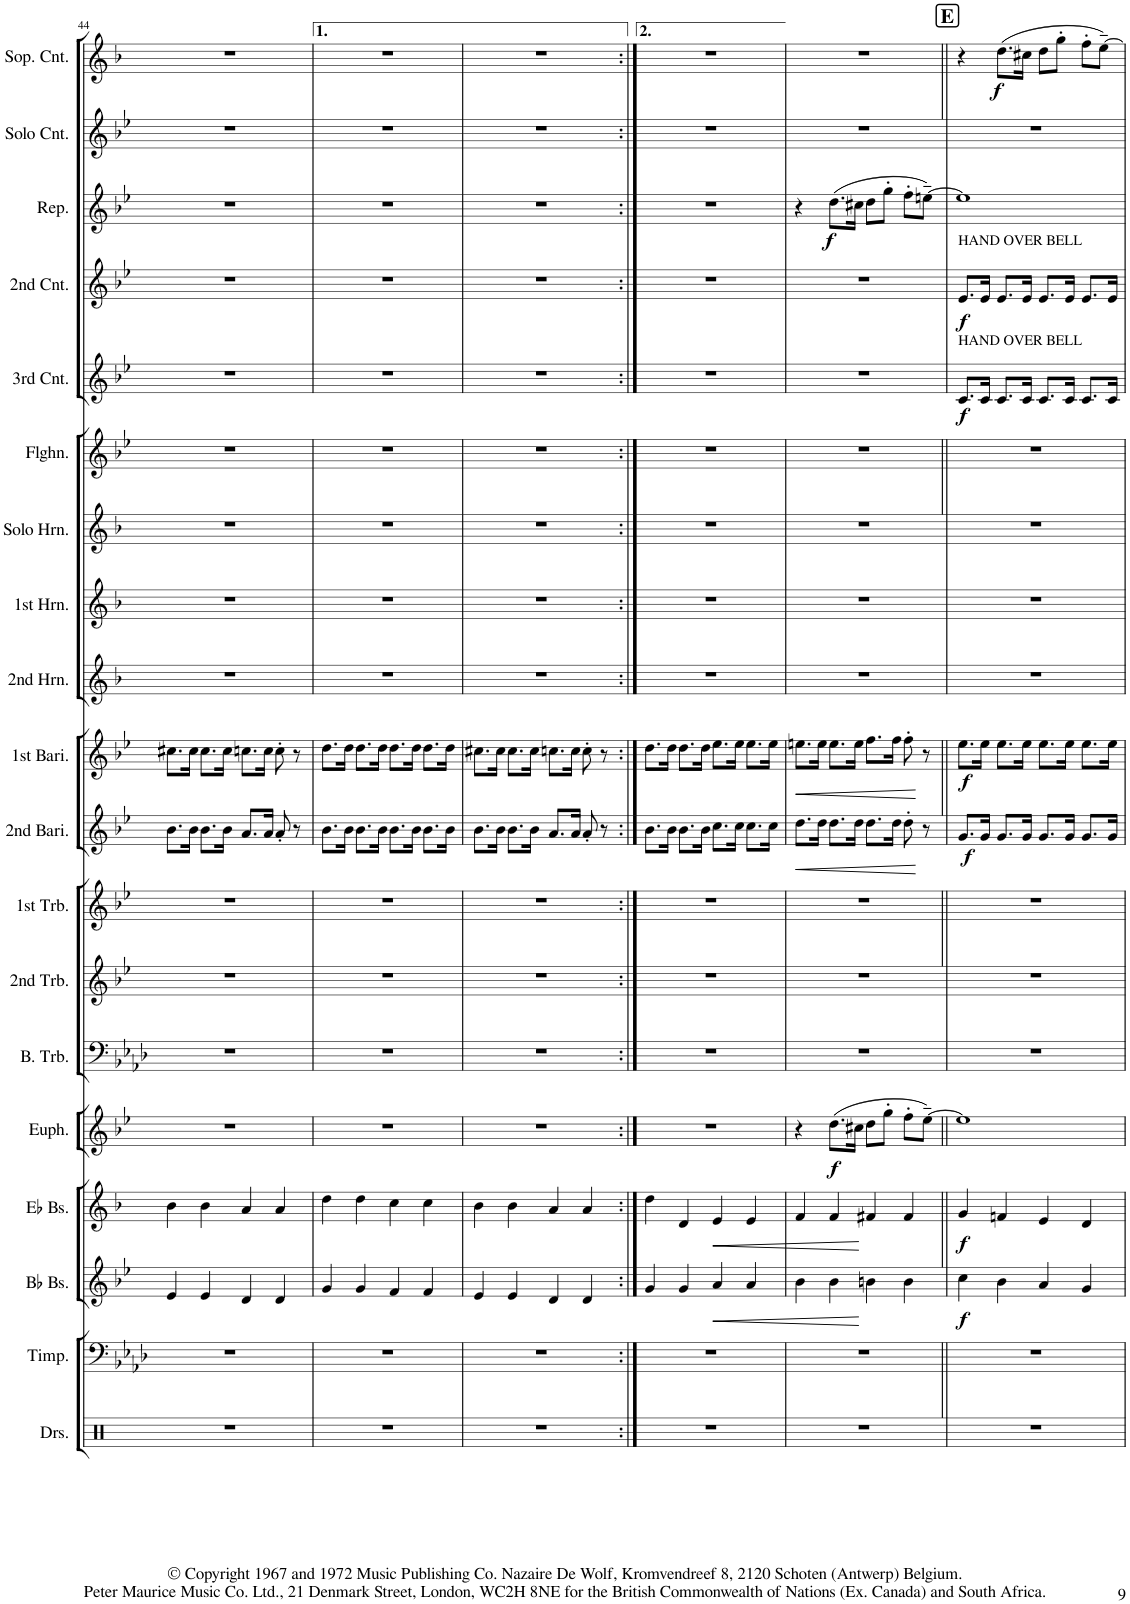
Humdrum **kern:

**kern	**kern	**kern	**dynam	**kern	**dynam	**kern	**dynam	**kern	**kern	**kern	**kern	**dynam	**kern	**dynam	**kern	**kern	**kern	**kern	**kern	**dynam	**kern	**dynam	**kern	**dynam	**kern	**kern	**dynam
*part19	*part18	*part17	*part17	*part16	*part16	*part15	*part15	*part14	*part13	*part12	*part11	*part11	*part10	*part10	*part9	*part8	*part7	*part6	*part5	*part5	*part4	*part4	*part3	*part3	*part2	*part1	*part1
*staff19	*staff18	*staff17	*staff17	*staff16	*staff16	*staff15	*staff15	*staff14	*staff13	*staff12	*staff11	*staff11	*staff10	*staff10	*staff9	*staff8	*staff7	*staff6	*staff5	*staff5	*staff4	*staff4	*staff3	*staff3	*staff2	*staff1	*staff1
*I"Drumset	*I"Timpani	*I"Bb Bass	*	*I"Eb Bass	*	*I"Euphonium	*	*I"Bass Trombone	*I"2nd Trombone	*I"1st Trombone	*I"2nd Baritone	*	*I"1st Baritone	*	*I"2nd Horn	*I"1st Horn	*I"Solo Horn	*I"Flugelhorn	*I"3rd Cornet	*	*I"2nd Cornet	*	*I"Repiano	*	*I"Solo Cornet	*I"Soprano Cornet	*
*I'Drs.	*I'Timp.	*I'Bb Bs.	*	*I'Eb Bs.	*	*I'Euph.	*	*I'B. Trb.	*I'2nd Trb.	*I'1st Trb.	*I'2nd Bari.	*	*I'1st Bari.	*	*I'2nd Hrn.	*I'1st Hrn.	*I'Solo Hrn.	*I'Flghn.	*I'3rd Cnt.	*	*I'2nd Cnt.	*	*I'Rep.	*	*I'Solo Cnt.	*I'Sop. Cnt.	*
!!LO:PB:g=z
*clefX	*clefF4	*clefG2	*	*clefG2	*	*clefG2	*	*clefF4	*clefG2	*clefG2	*clefG2	*	*clefG2	*	*clefG2	*clefG2	*clefG2	*clefG2	*clefG2	*	*clefG2	*	*clefG2	*	*clefG2	*clefG2	*
*	*	*Trd15c26	*	*Trd12c21	*	*Trd8c14	*	*Trd7c12	*Trd1c2	*Trd1c2	*Trd1c2	*	*Trd1c2	*	*Trd5c9	*Trd5c9	*Trd5c9	*Trd1c2	*Trd1c2	*	*Trd1c2	*	*Trd1c2	*	*Trd1c2	*Trd-2c-3	*
*k[]	*k[b-e-a-d-]	*k[b-e-]	*	*k[b-]	*	*k[b-e-]	*	*k[b-e-a-d-]	*k[b-e-]	*k[b-e-]	*k[b-e-]	*	*k[b-e-]	*	*k[b-]	*k[b-]	*k[b-]	*k[b-e-]	*k[b-e-]	*	*k[b-e-]	*	*k[b-e-]	*	*k[b-e-]	*k[b-]	*
*M2/2	*M2/2	*M2/2	*	*M2/2	*	*M2/2	*	*M2/2	*M2/2	*M2/2	*M2/2	*	*M2/2	*	*M2/2	*M2/2	*M2/2	*M2/2	*M2/2	*	*M2/2	*	*M2/2	*	*M2/2	*M2/2	*
*met(c|)	*met(c|)	*met(c|)	*	*met(c|)	*	*met(c|)	*	*met(c|)	*met(c|)	*met(c|)	*met(c|)	*	*met(c|)	*	*met(c|)	*met(c|)	*met(c|)	*met(c|)	*met(c|)	*	*met(c|)	*	*met(c|)	*	*met(c|)	*met(c|)	*
=44	=44	=44	=44	=44	=44	=44	=44	=44	=44	=44	=44	=44	=44	=44	=44	=44	=44	=44	=44	=44	=44	=44	=44	=44	=44	=44	=44
1r	1r	4e-/	.	4b-\	.	1r	.	1r	1r	1r	8.b-\L	.	8.cc#X\L	.	1r	1r	1r	1r	1r	.	1r	.	1r	.	1r	1r	.
.	.	.	.	.	.	.	.	.	.	.	16b-\Jk	.	16cc#\Jk	.	.	.	.	.	.	.	.	.	.	.	.	.	.
.	.	4e-/	.	4b-\	.	.	.	.	.	.	8.b-\L	.	8.cc#\L	.	.	.	.	.	.	.	.	.	.	.	.	.	.
.	.	.	.	.	.	.	.	.	.	.	16b-\Jk	.	16cc#\Jk	.	.	.	.	.	.	.	.	.	.	.	.	.	.
.	.	4d/	.	4a/	.	.	.	.	.	.	8.a/L	.	8.ccn\L	.	.	.	.	.	.	.	.	.	.	.	.	.	.
.	.	.	.	.	.	.	.	.	.	.	16a/Jk	.	16cc\Jk	.	.	.	.	.	.	.	.	.	.	.	.	.	.
.	.	4d/	.	4a/	.	.	.	.	.	.	8a'/	.	8cc'\	.	.	.	.	.	.	.	.	.	.	.	.	.	.
.	.	.	.	.	.	.	.	.	.	.	8r	.	8r	.	.	.	.	.	.	.	.	.	.	.	.	.	.
=45	=45	=45	=45	=45	=45	=45	=45	=45	=45	=45	=45	=45	=45	=45	=45	=45	=45	=45	=45	=45	=45	=45	=45	=45	=45	=45	=45
1r	1r	4g/	.	4dd\	.	1r	.	1r	1r	1r	8.b-\L	.	8.dd\L	.	1r	1r	1r	1r	1r	.	1r	.	1r	.	1r	1r	.
.	.	.	.	.	.	.	.	.	.	.	16b-\Jk	.	16dd\Jk	.	.	.	.	.	.	.	.	.	.	.	.	.	.
.	.	4g/	.	4dd\	.	.	.	.	.	.	8.b-\L	.	8.dd\L	.	.	.	.	.	.	.	.	.	.	.	.	.	.
.	.	.	.	.	.	.	.	.	.	.	16b-\Jk	.	16dd\Jk	.	.	.	.	.	.	.	.	.	.	.	.	.	.
.	.	4f/	.	4cc\	.	.	.	.	.	.	8.b-\L	.	8.dd\L	.	.	.	.	.	.	.	.	.	.	.	.	.	.
.	.	.	.	.	.	.	.	.	.	.	16b-\Jk	.	16dd\Jk	.	.	.	.	.	.	.	.	.	.	.	.	.	.
.	.	4f/	.	4cc\	.	.	.	.	.	.	8.b-\L	.	8.dd\L	.	.	.	.	.	.	.	.	.	.	.	.	.	.
.	.	.	.	.	.	.	.	.	.	.	16b-\Jk	.	16dd\Jk	.	.	.	.	.	.	.	.	.	.	.	.	.	.
=46	=46	=46	=46	=46	=46	=46	=46	=46	=46	=46	=46	=46	=46	=46	=46	=46	=46	=46	=46	=46	=46	=46	=46	=46	=46	=46	=46
1r	1r	4e-/	.	4b-\	.	1r	.	1r	1r	1r	8.b-\L	.	8.cc#X\L	.	1r	1r	1r	1r	1r	.	1r	.	1r	.	1r	1r	.
.	.	.	.	.	.	.	.	.	.	.	16b-\Jk	.	16cc#\Jk	.	.	.	.	.	.	.	.	.	.	.	.	.	.
.	.	4e-/	.	4b-\	.	.	.	.	.	.	8.b-\L	.	8.cc#\L	.	.	.	.	.	.	.	.	.	.	.	.	.	.
.	.	.	.	.	.	.	.	.	.	.	16b-\Jk	.	16cc#\Jk	.	.	.	.	.	.	.	.	.	.	.	.	.	.
.	.	4d/	.	4a/	.	.	.	.	.	.	8.a/L	.	8.ccn\L	.	.	.	.	.	.	.	.	.	.	.	.	.	.
.	.	.	.	.	.	.	.	.	.	.	16a/Jk	.	16cc\Jk	.	.	.	.	.	.	.	.	.	.	.	.	.	.
.	.	4d/	.	4a/	.	.	.	.	.	.	8a'/	.	8cc'\	.	.	.	.	.	.	.	.	.	.	.	.	.	.
.	.	.	.	.	.	.	.	.	.	.	8r	.	8r	.	.	.	.	.	.	.	.	.	.	.	.	.	.
=47:|!	=47:|!	=47:|!	=47:|!	=47:|!	=47:|!	=47:|!	=47:|!	=47:|!	=47:|!	=47:|!	=47:|!	=47:|!	=47:|!	=47:|!	=47:|!	=47:|!	=47:|!	=47:|!	=47:|!	=47:|!	=47:|!	=47:|!	=47:|!	=47:|!	=47:|!	=47:|!	=47:|!
1r	1r	4g/	.	4dd\	.	1r	.	1r	1r	1r	8.b-\L	.	8.dd\L	.	1r	1r	1r	1r	1r	.	1r	.	1r	.	1r	1r	.
.	.	.	.	.	.	.	.	.	.	.	16b-\Jk	.	16dd\Jk	.	.	.	.	.	.	.	.	.	.	.	.	.	.
.	.	4g/	.	4d/	.	.	.	.	.	.	8.b-\L	.	8.dd\L	.	.	.	.	.	.	.	.	.	.	.	.	.	.
.	.	.	.	.	.	.	.	.	.	.	16b-\Jk	.	16dd\Jk	.	.	.	.	.	.	.	.	.	.	.	.	.	.
!	!	!	!LO:HP:b	!	!LO:HP:b	!	!	!	!	!	!	!	!	!	!	!	!	!	!	!	!	!	!	!	!	!	!
.	.	4a/	<	4e/	<	.	.	.	.	.	8.cc\L	.	8.ee-\L	.	.	.	.	.	.	.	.	.	.	.	.	.	.
.	.	.	.	.	.	.	.	.	.	.	16cc\Jk	.	16ee-\Jk	.	.	.	.	.	.	.	.	.	.	.	.	.	.
.	.	4a/	.	4e/	.	.	.	.	.	.	8.cc\L	.	8.ee-\L	.	.	.	.	.	.	.	.	.	.	.	.	.	.
.	.	.	.	.	.	.	.	.	.	.	16cc\Jk	.	16ee-\Jk	.	.	.	.	.	.	.	.	.	.	.	.	.	.
=48	=48	=48	=48	=48	=48	=48	=48	=48	=48	=48	=48	=48	=48	=48	=48	=48	=48	=48	=48	=48	=48	=48	=48	=48	=48	=48	=48
!	!	!	!	!	!	!	!	!	!	!	!	!LO:HP:b	!	!LO:HP:b	!	!	!	!	!	!	!	!	!	!	!	!	!
1r	1r	4b-\	.	4f/	.	4r	.	1r	1r	1r	8.dd\L	<	8.een\L	<	1r	1r	1r	1r	1r	.	1r	.	4r	.	1r	1r	.
.	.	.	.	.	.	.	.	.	.	.	16dd\Jk	.	16ee\Jk	.	.	.	.	.	.	.	.	.	.	.	.	.	.
!	!	!	!	!	!	!	!LO:DY:b	!	!	!	!	!	!	!	!	!	!	!	!	!	!	!	!	!LO:DY:b	!	!	!
.	.	4b-\	.	4f/	.	(8.dd\L	f	.	.	.	8.dd\L	.	8.ee\L	.	.	.	.	.	.	.	.	.	(8.dd\L	f	.	.	.
.	.	.	.	.	.	16cc#X\Jk	.	.	.	.	16dd\Jk	.	16ee\Jk	.	.	.	.	.	.	.	.	.	16cc#X\Jk	.	.	.	.
.	.	4bn\	[	4f#X/	[	8dd\L	.	.	.	.	8.dd\L	.	8.ff\L	.	.	.	.	.	.	.	.	.	8dd\L	.	.	.	.
.	.	.	.	.	.	8gg'\J	.	.	.	.	.	.	.	.	.	.	.	.	.	.	.	.	8gg'\J	.	.	.	.
.	.	.	.	.	.	.	.	.	.	.	16dd\Jk	.	16ff\Jk	.	.	.	.	.	.	.	.	.	.	.	.	.	.
.	.	4b\	.	4f#/	.	8ff'\L	.	.	.	.	8dd'\	.	8ff'\	.	.	.	.	.	.	.	.	.	8ff'\L	.	.	.	.
.	.	.	.	.	.	[8ee-~\J)	.	.	.	.	8r	[	8r	[	.	.	.	.	.	.	.	.	[8een~\J)	.	.	.	.
!!LO:REH:place=s1:a:B:cj:fs=14:t=E
=49||	=49||	=49||	=49||	=49||	=49||	=49||	=49||	=49||	=49||	=49||	=49||	=49||	=49||	=49||	=49||	=49||	=49||	=49||	=49||	=49||	=49||	=49||	=49||	=49||	=49||	=49||	=49||
!	!	!	!	!	!	!	!	!	!	!	!	!	!	!	!	!	!	!	!	!	!LO:TX:a:t=HAND OVER BELL	!	!	!	!	!	!
!	!	!	!	!	!	!	!	!	!	!	!	!	!	!	!	!	!	!	!LO:TX:a:t=HAND OVER BELL	!	!	!	!	!	!	!	!
!	!	!	!LO:DY:b	!	!LO:DY:b	!	!	!	!	!	!	!LO:DY:b	!	!LO:DY:b	!	!	!	!	!	!LO:DY:b	!	!LO:DY:b	!	!	!	!	!
1r	1r	4cc\	f	4g/	f	1ee-]	.	1r	1r	1r	8.g/L	f	8.ee-\L	f	1r	1r	1r	1r	8.c/L	f	8.e-/L	f	1ee]	.	1r	4r	.
.	.	.	.	.	.	.	.	.	.	.	16g/Jk	.	16ee-\Jk	.	.	.	.	.	16c/Jk	.	16e-/Jk	.	.	.	.	.	.
!	!	!	!	!	!	!	!	!	!	!	!	!	!	!	!	!	!	!	!	!	!	!	!	!	!	!	!LO:DY:b
.	.	4b-\	.	4fn/	.	.	.	.	.	.	8.g/L	.	8.ee-\L	.	.	.	.	.	8.c/L	.	8.e-/L	.	.	.	.	(8.dd\L	f
.	.	.	.	.	.	.	.	.	.	.	16g/Jk	.	16ee-\Jk	.	.	.	.	.	16c/Jk	.	16e-/Jk	.	.	.	.	16cc#X\Jk	.
.	.	4a/	.	4e/	.	.	.	.	.	.	8.g/L	.	8.ee-\L	.	.	.	.	.	8.c/L	.	8.e-/L	.	.	.	.	8dd\L	.
.	.	.	.	.	.	.	.	.	.	.	.	.	.	.	.	.	.	.	.	.	.	.	.	.	.	8gg'\J	.
.	.	.	.	.	.	.	.	.	.	.	16g/Jk	.	16ee-\Jk	.	.	.	.	.	16c/Jk	.	16e-/Jk	.	.	.	.	.	.
.	.	4g/	.	4d/	.	.	.	.	.	.	8.g/L	.	8.ee-\L	.	.	.	.	.	8.c/L	.	8.e-/L	.	.	.	.	8ff'\L	.
.	.	.	.	.	.	.	.	.	.	.	.	.	.	.	.	.	.	.	.	.	.	.	.	.	.	[8ee~\J)	.
.	.	.	.	.	.	.	.	.	.	.	16g/Jk	.	16ee-\Jk	.	.	.	.	.	16c/Jk	.	16e-/Jk	.	.	.	.	.	.
=	=	=	=	=	=	=	=	=	=	=	=	=	=	=	=	=	=	=	=	=	=	=	=	=	=	=	=
*-	*-	*-	*-	*-	*-	*-	*-	*-	*-	*-	*-	*-	*-	*-	*-	*-	*-	*-	*-	*-	*-	*-	*-	*-	*-	*-	*-
